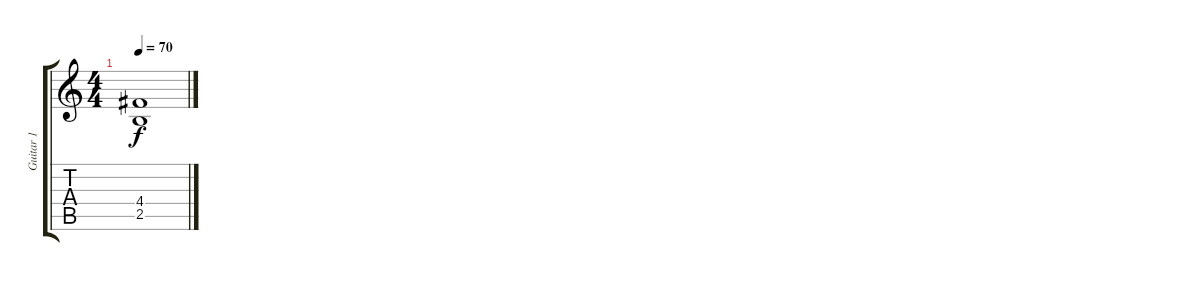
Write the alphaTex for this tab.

\track ("Guitar 1" "Guitar 1") {instrument acousticguitarsteel}
\staff {score tabs}
\tuning (E4 B3 G3 D3 A2 E2) {hide}
\ts (4 4)
\tempo 70
\clef g2
\ks c
(4.4 2.5).1{dy f}
